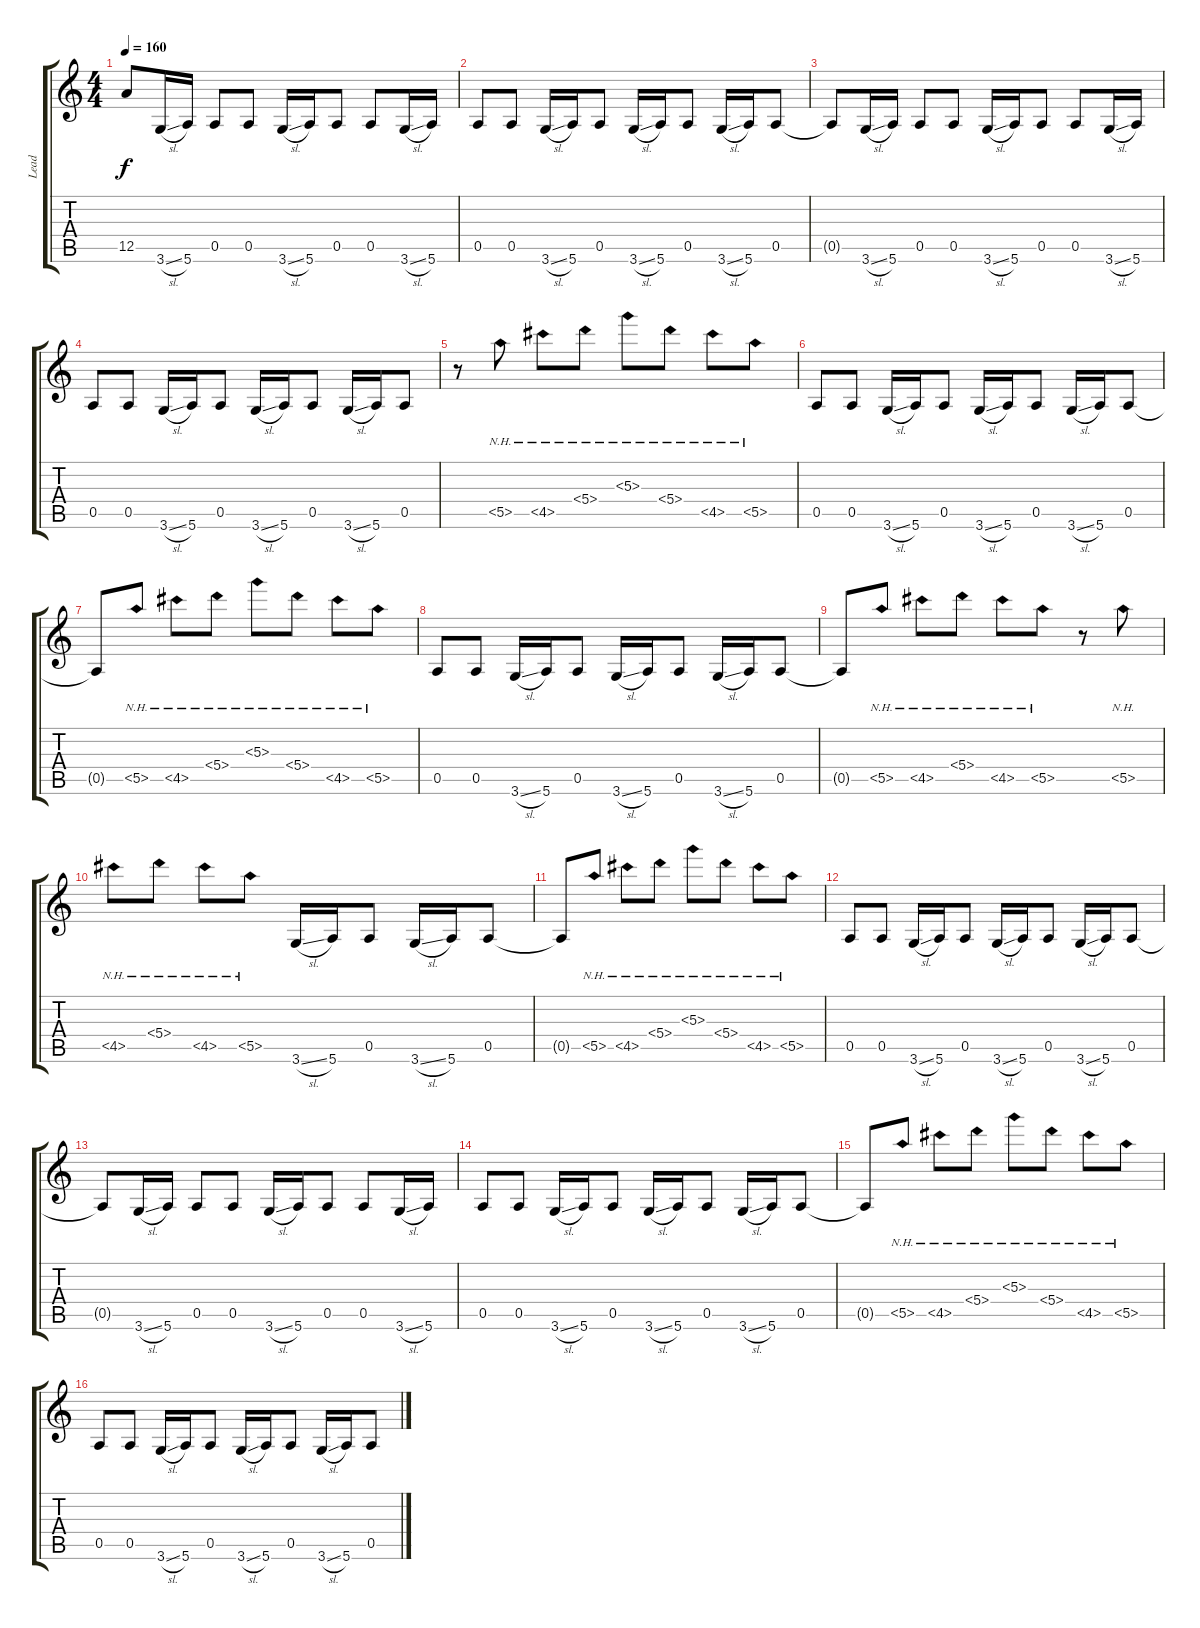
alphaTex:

\track ("Lead" "Lead") {instrument distortionguitar}
\staff {score tabs}
\tuning (E4 B3 G3 D3 A2 E2) {hide}
\ts (4 4)
\tempo 160
\clef g2
\ks c
12.5{t}.8{dy f} 3.6{sl}.16 5.6.16 0.5.8 0.5.8 3.6{sl}.16 5.6.16 0.5.8 0.5.8 3.6{sl}.16 5.6.16 |
0.5.8 0.5.8 3.6{sl}.16 5.6.16 0.5.8 3.6{sl}.16 5.6.16 0.5.8 3.6{sl}.16 5.6.16 0.5.8 |
0.5{t}.8 3.6{sl}.16 5.6.16 0.5.8 0.5.8 3.6{sl}.16 5.6.16 0.5.8 0.5.8 3.6{sl}.16 5.6.16 |
0.5.8 0.5.8 3.6{sl}.16 5.6.16 0.5.8 3.6{sl}.16 5.6.16 0.5.8 3.6{sl}.16 5.6.16 0.5.8 |
r.8 5.5{nh}.8 4.5{nh}.8 5.4{nh}.8 5.3{nh}.8 5.4{nh}.8 4.5{nh}.8 5.5{nh}.8 |
0.5.8 0.5.8 3.6{sl}.16 5.6.16 0.5.8 3.6{sl}.16 5.6.16 0.5.8 3.6{sl}.16 5.6.16 0.5.8 |
0.5{t}.8 5.5{nh}.8 4.5{nh}.8 5.4{nh}.8 5.3{nh}.8 5.4{nh}.8 4.5{nh}.8 5.5{nh}.8 |
0.5.8 0.5.8 3.6{sl}.16 5.6.16 0.5.8 3.6{sl}.16 5.6.16 0.5.8 3.6{sl}.16 5.6.16 0.5.8 |
0.5{t}.8 5.5{nh}.8 4.5{nh}.8 5.4{nh}.8 4.5{nh}.8 5.5{nh}.8 r.8 5.5{nh}.8 |
4.5{nh}.8 5.4{nh}.8 4.5{nh}.8 5.5{nh}.8 3.6{sl}.16 5.6.16 0.5.8 3.6{sl}.16 5.6.16 0.5.8 |
0.5{t}.8 5.5{nh}.8 4.5{nh}.8 5.4{nh}.8 5.3{nh}.8 5.4{nh}.8 4.5{nh}.8 5.5{nh}.8 |
0.5.8 0.5.8 3.6{sl}.16 5.6.16 0.5.8 3.6{sl}.16 5.6.16 0.5.8 3.6{sl}.16 5.6.16 0.5.8 |
0.5{t}.8 3.6{sl}.16 5.6.16 0.5.8 0.5.8 3.6{sl}.16 5.6.16 0.5.8 0.5.8 3.6{sl}.16 5.6.16 |
0.5.8 0.5.8 3.6{sl}.16 5.6.16 0.5.8 3.6{sl}.16 5.6.16 0.5.8 3.6{sl}.16 5.6.16 0.5.8 |
0.5{t}.8 5.5{nh}.8 4.5{nh}.8 5.4{nh}.8 5.3{nh}.8 5.4{nh}.8 4.5{nh}.8 5.5{nh}.8 |
0.5.8 0.5.8 3.6{sl}.16 5.6.16 0.5.8 3.6{sl}.16 5.6.16 0.5.8 3.6{sl}.16 5.6.16 0.5.8
